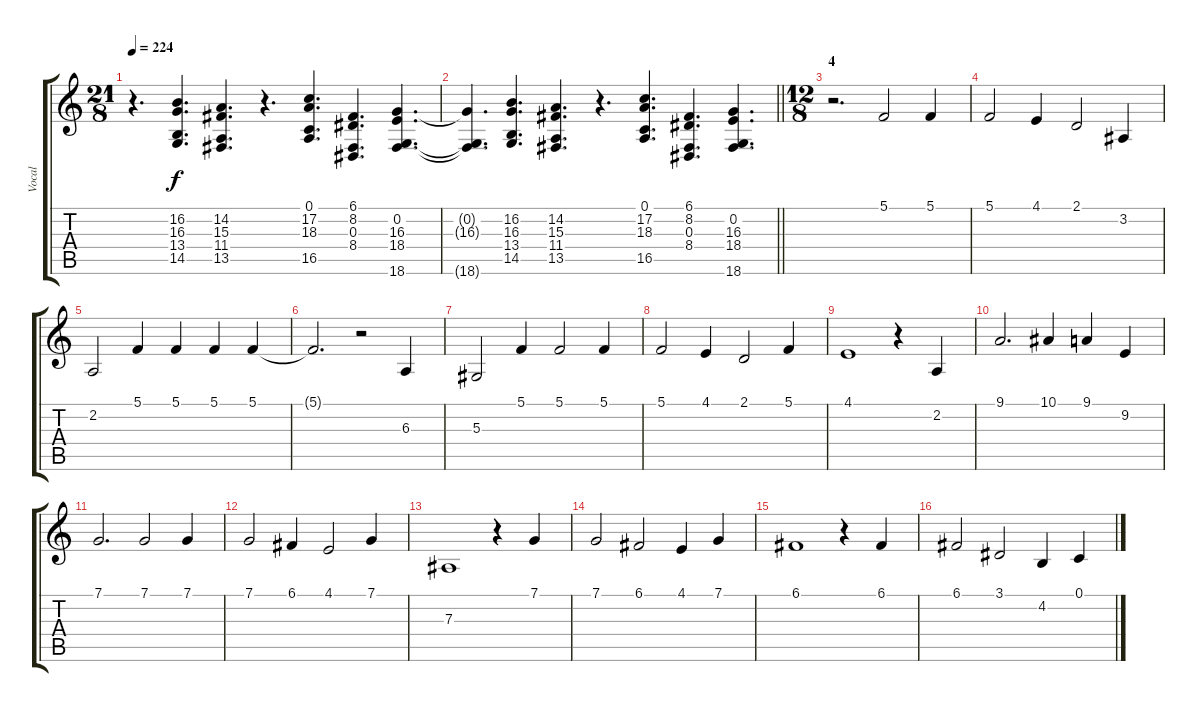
\track ("Vocal" "Vocal") {instrument lead6voice}
\staff {score tabs}
\tuning (C4 G3 Eb3 Bb2 F2 C2) {hide}
\ts (21 8)
\tempo 224
\clef g2
\ks c
r.4{d dy f} (16.2 16.3 13.4 14.5).4{d} (14.2 15.3 11.4 13.5).4{d} r.4{d} (0.1 17.2 18.3 16.5).4{d} (6.1 8.2 0.3 8.4).4{d} (0.2 16.3 18.4 18.6).4{d} |
\barLineRight lightlight
(0.2{t} 16.3{t} 18.6{t}).4{d} (16.2 16.3 13.4 14.5).4{d} (14.2 15.3 11.4 13.5).4{d} r.4{d} (0.1 17.2 18.3 16.5).4{d} (6.1 8.2 0.3 8.4).4{d} (0.2 16.3 18.4 18.6).4{d} |
\ts (12 8)
\section ("" "4")
r.2{d instrument lead6voice} 5.1.2 5.1.4 |
5.1.2 4.1.4 2.1.2 3.2.4 |
2.2.2 5.1.4 5.1.4 5.1.4 5.1.4 |
5.1{t}.2{d} r.2 6.3.4 |
5.3.2 5.1.4 5.1.2 5.1.4 |
5.1.2 4.1.4 2.1.2 5.1.4 |
4.1.1 r.4 2.2.4 |
9.1.2{d} 10.1.4 9.1.4 9.2.4 |
7.1.2{d} 7.1.2 7.1.4 |
7.1.2 6.1.4 4.1.2 7.1.4 |
7.3.1 r.4 7.1.4 |
7.1.2 6.1.2 4.1.4 7.1.4 |
6.1.1 r.4 6.1.4 |
6.1.2 3.1.2 4.2.4 0.1.4
